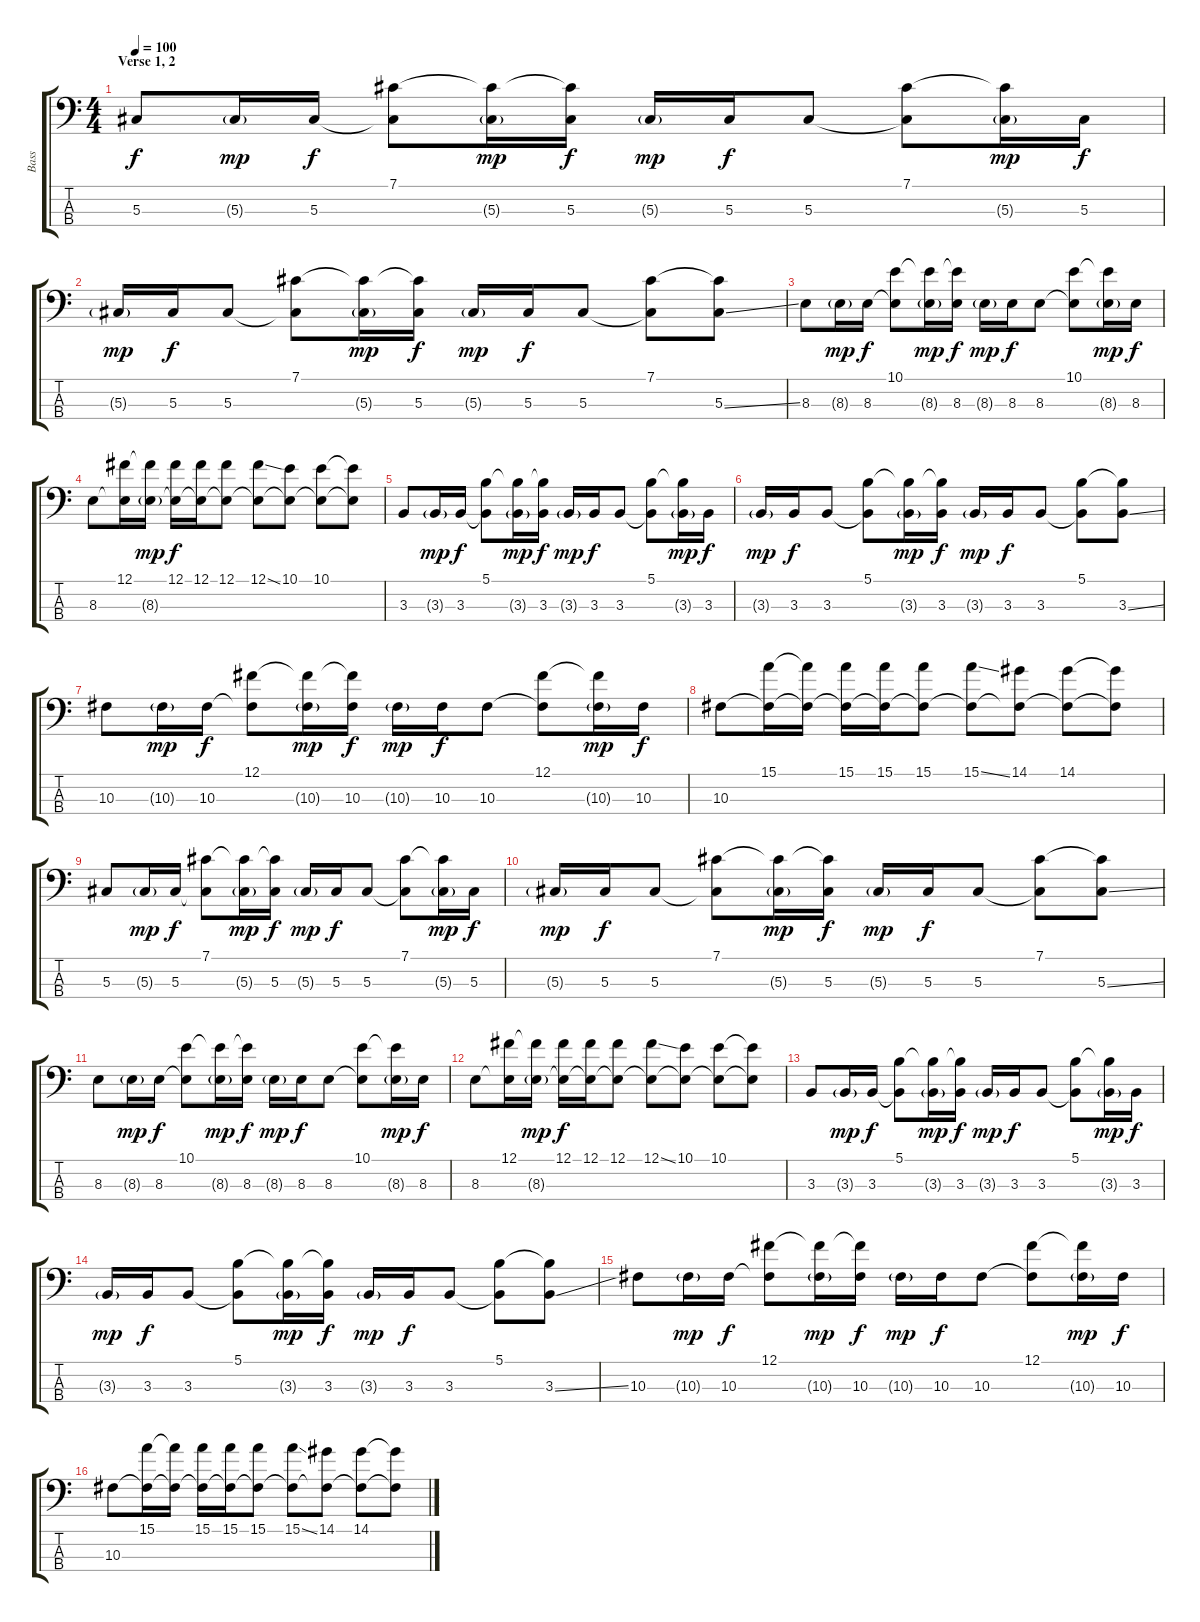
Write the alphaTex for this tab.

\track ("Bass" "Bass") {instrument electricbassfinger}
\staff {score tabs}
\tuning (Gb2 Db2 Ab1 Db1) {hide}
\ts (4 4)
\section ("" "Verse 1, 2")
\tempo 100
\clef f4
\ks c
5.3.8{dy f} 5.3{g}.16{dy mp} 5.3.16{dy f} (7.1 5.3{t}).8 (7.1{t} 5.3{g}).16{dy mp} (7.1{t} 5.3).16{dy f} 5.3{g}.16{dy mp} 5.3.16{dy f} 5.3.8 (7.1 5.3{t}).8 (7.1{t} 5.3{g}).16{dy mp} 5.3.16{dy f} |
5.3{g}.16{dy mp} 5.3.16{dy f} 5.3.8 (7.1 5.3{t}).8 (7.1{t} 5.3{g}).16{dy mp} (7.1{t} 5.3).16{dy f} 5.3{g}.16{dy mp} 5.3.16{dy f} 5.3.8 (7.1 5.3{t}).8 (7.1{t} 5.3{ss}).8 |
8.3.8 8.3{g}.16{dy mp} 8.3.16{dy f} (10.1 8.3{t}).8 (10.1{t} 8.3{g}).16{dy mp} (10.1{t} 8.3).16{dy f} 8.3{g}.16{dy mp} 8.3.16{dy f} 8.3.8 (10.1 8.3{t}).8 (10.1{t} 8.3{g}).16{dy mp} 8.3.16{dy f} |
8.3.8 (12.1 8.3{t}).16 (12.1{t} 8.3{g}).16{dy mp} (12.1 8.3{t}).16{dy f} (12.1 8.3{t}).16 (12.1 8.3{t}).8 (12.1{ss} 8.3{t}).8 (10.1 8.3{t}).8 (10.1 8.3{t}).8 (10.1{t} 8.3{t}).8 |
3.3.8 3.3{g}.16{dy mp} 3.3.16{dy f} (5.1 3.3{t}).8 (5.1{t} 3.3{g}).16{dy mp} (5.1{t} 3.3).16{dy f} 3.3{g}.16{dy mp} 3.3.16{dy f} 3.3.8 (5.1 3.3{t}).8 (5.1{t} 3.3{g}).16{dy mp} 3.3.16{dy f} |
3.3{g}.16{dy mp} 3.3.16{dy f} 3.3.8 (5.1 3.3{t}).8 (5.1{t} 3.3{g}).16{dy mp} (5.1{t} 3.3).16{dy f} 3.3{g}.16{dy mp} 3.3.16{dy f} 3.3.8 (5.1 3.3{t}).8 (5.1{t} 3.3{ss}).8 |
10.3.8 10.3{g}.16{dy mp} 10.3.16{dy f} (12.1 10.3{t}).8 (12.1{t} 10.3{g}).16{dy mp} (12.1{t} 10.3).16{dy f} 10.3{g}.16{dy mp} 10.3.16{dy f} 10.3.8 (12.1 10.3{t}).8 (12.1{t} 10.3{g}).16{dy mp} 10.3.16{dy f} |
10.3.8 (15.1 10.3{t}).16 (15.1{t} 10.3{t}).16 (15.1 10.3{t}).16 (15.1 10.3{t}).16 (15.1 10.3{t}).8 (15.1{ss} 10.3{t}).8 (14.1 10.3{t}).8 (14.1 10.3{t}).8 (14.1{t} 10.3{t}).8 |
5.3.8 5.3{g}.16{dy mp} 5.3.16{dy f} (7.1 5.3{t}).8 (7.1{t} 5.3{g}).16{dy mp} (7.1{t} 5.3).16{dy f} 5.3{g}.16{dy mp} 5.3.16{dy f} 5.3.8 (7.1 5.3{t}).8 (7.1{t} 5.3{g}).16{dy mp} 5.3.16{dy f} |
5.3{g}.16{dy mp} 5.3.16{dy f} 5.3.8 (7.1 5.3{t}).8 (7.1{t} 5.3{g}).16{dy mp} (7.1{t} 5.3).16{dy f} 5.3{g}.16{dy mp} 5.3.16{dy f} 5.3.8 (7.1 5.3{t}).8 (7.1{t} 5.3{ss}).8 |
8.3.8 8.3{g}.16{dy mp} 8.3.16{dy f} (10.1 8.3{t}).8 (10.1{t} 8.3{g}).16{dy mp} (10.1{t} 8.3).16{dy f} 8.3{g}.16{dy mp} 8.3.16{dy f} 8.3.8 (10.1 8.3{t}).8 (10.1{t} 8.3{g}).16{dy mp} 8.3.16{dy f} |
8.3.8 (12.1 8.3{t}).16 (12.1{t} 8.3{g}).16{dy mp} (12.1 8.3{t}).16{dy f} (12.1 8.3{t}).16 (12.1 8.3{t}).8 (12.1{ss} 8.3{t}).8 (10.1 8.3{t}).8 (10.1 8.3{t}).8 (10.1{t} 8.3{t}).8 |
3.3.8 3.3{g}.16{dy mp} 3.3.16{dy f} (5.1 3.3{t}).8 (5.1{t} 3.3{g}).16{dy mp} (5.1{t} 3.3).16{dy f} 3.3{g}.16{dy mp} 3.3.16{dy f} 3.3.8 (5.1 3.3{t}).8 (5.1{t} 3.3{g}).16{dy mp} 3.3.16{dy f} |
3.3{g}.16{dy mp} 3.3.16{dy f} 3.3.8 (5.1 3.3{t}).8 (5.1{t} 3.3{g}).16{dy mp} (5.1{t} 3.3).16{dy f} 3.3{g}.16{dy mp} 3.3.16{dy f} 3.3.8 (5.1 3.3{t}).8 (5.1{t} 3.3{ss}).8 |
10.3.8 10.3{g}.16{dy mp} 10.3.16{dy f} (12.1 10.3{t}).8 (12.1{t} 10.3{g}).16{dy mp} (12.1{t} 10.3).16{dy f} 10.3{g}.16{dy mp} 10.3.16{dy f} 10.3.8 (12.1 10.3{t}).8 (12.1{t} 10.3{g}).16{dy mp} 10.3.16{dy f} |
10.3.8 (15.1 10.3{t}).16 (15.1{t} 10.3{t}).16 (15.1 10.3{t}).16 (15.1 10.3{t}).16 (15.1 10.3{t}).8 (15.1{ss} 10.3{t}).8 (14.1 10.3{t}).8 (14.1 10.3{t}).8 (14.1{t} 10.3{t}).8
